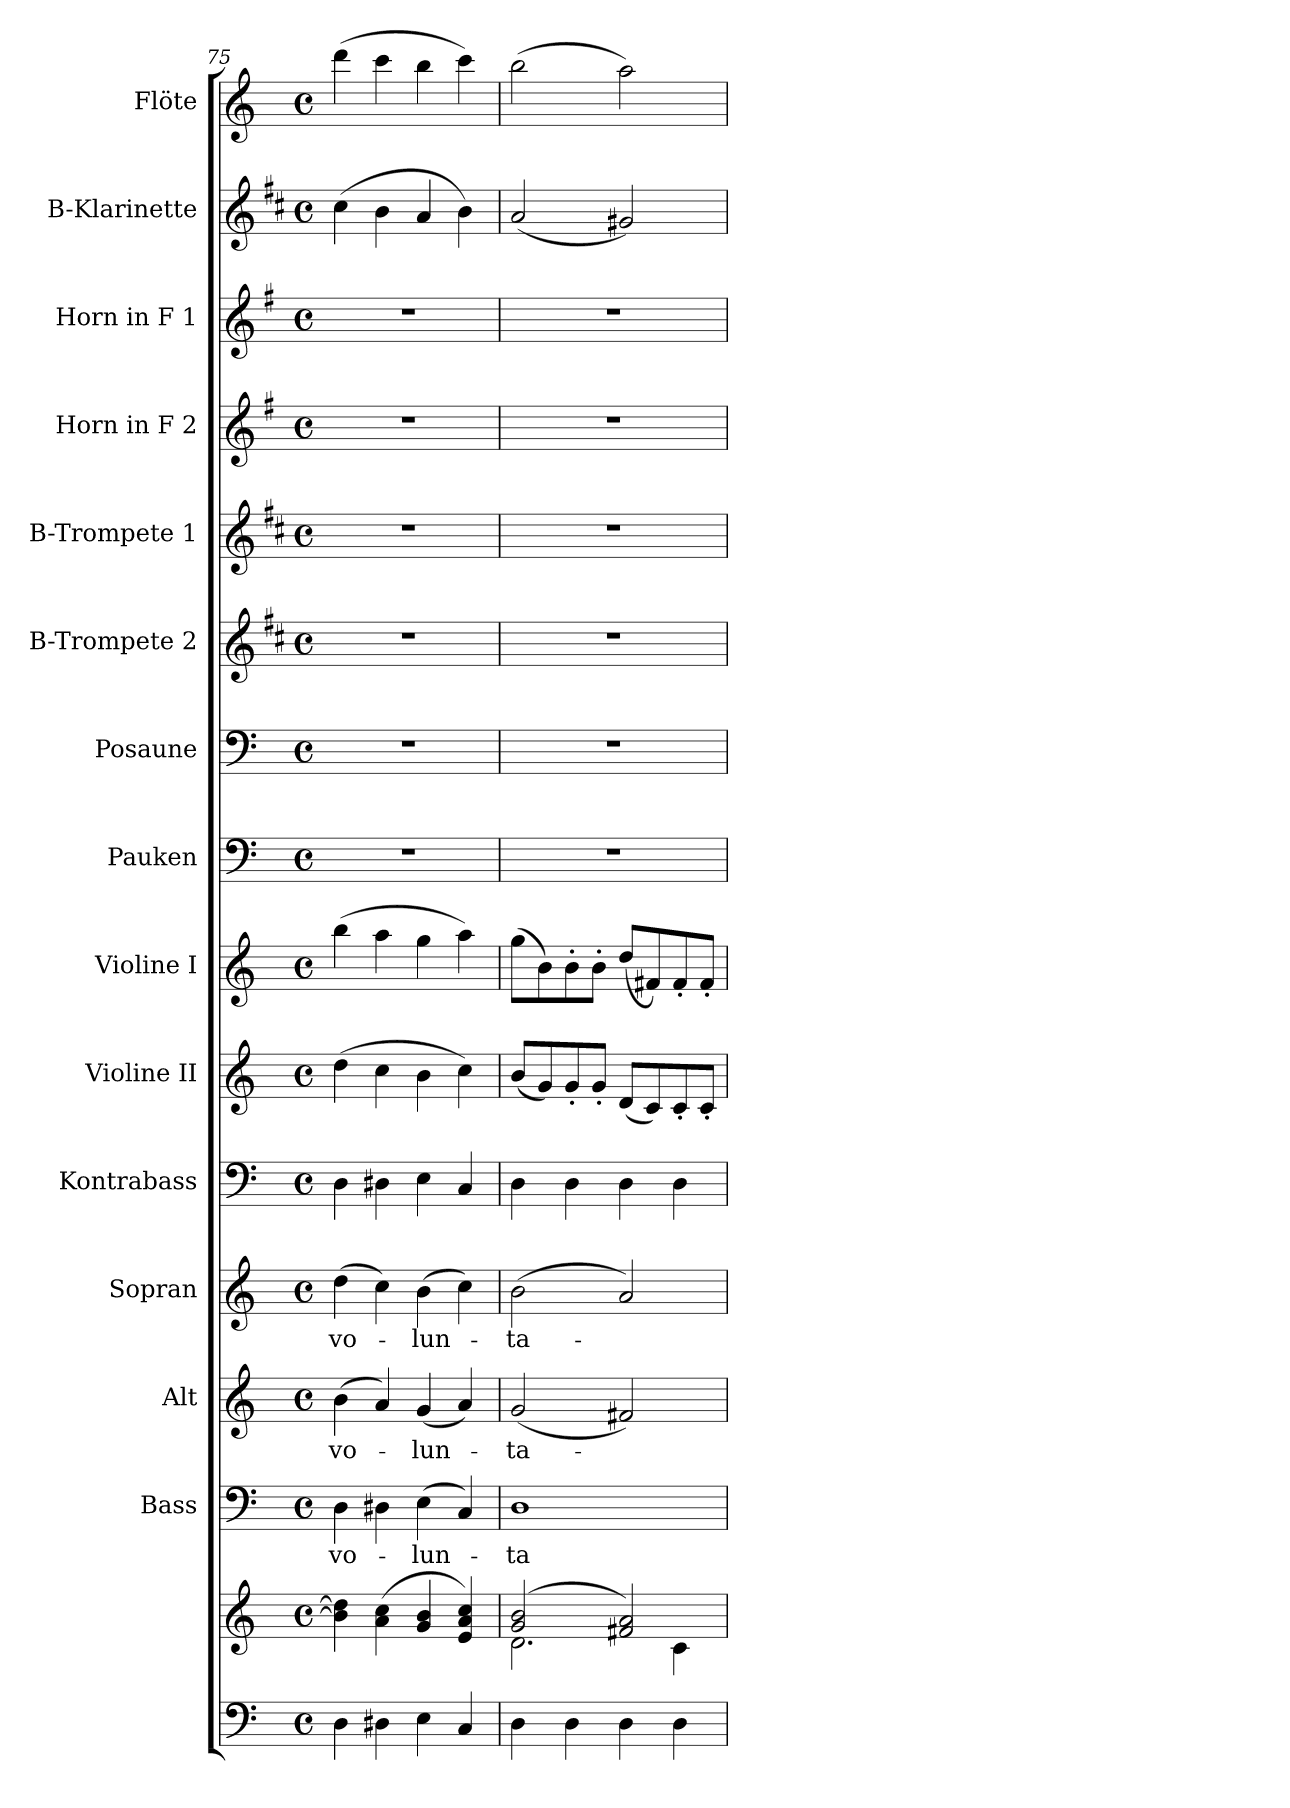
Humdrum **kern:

**kern	**kern	**kern	**text	**kern	**text	**kern	**text	**kern	**kern	**kern	**kern	**kern	**kern	**kern	**kern	**kern	**kern	**kern
*part15	*part15	*part14	*part14	*part13	*part13	*part12	*part12	*part11	*part10	*part9	*part8	*part7	*part6	*part5	*part4	*part3	*part2	*part1
*staff16	*staff15	*staff14	*staff14	*staff13	*staff13	*staff12	*staff12	*staff11	*staff10	*staff9	*staff8	*staff7	*staff6	*staff5	*staff4	*staff3	*staff2	*staff1
*	*	*I"Bass	*	*I"Alt	*	*I"Sopran	*	*I"Kontrabass	*I"Violine II	*I"Violine I	*I"Pauken	*I"Posaune	*I"B-Trompete 2	*I"B-Trompete 1	*I"Horn in F 2	*I"Horn in F 1	*I"B-Klarinette	*I"Flöte
*	*	*I'B.	*	*I'A.	*	*I'S.	*	*I'Kb.	*I'Vl. II	*I'Vl. I	*I'Pk.	*I'Pos.	*I'B Trp. 2	*I'B Trp. 1	*	*	*I'B Kl.	*I'Fl.
!!LO:PB:g=z
*clefF4	*clefG2	*clefF4	*	*clefG2	*	*clefG2	*	*clefF4	*clefG2	*clefG2	*clefF4	*clefF4	*clefG2	*clefG2	*clefG2	*clefG2	*clefG2	*clefG2
*	*	*	*	*	*	*	*	*ITrd7c12	*	*	*	*	*ITrd1c2	*ITrd1c2	*ITrd4c7	*ITrd4c7	*ITrd1c2	*
*k[]	*k[]	*k[]	*	*k[]	*	*k[]	*	*k[]	*k[]	*k[]	*k[]	*k[]	*k[]	*k[]	*k[]	*k[]	*k[]	*k[]
*C:	*C:	*C:	*	*C:	*	*C:	*	*C:	*C:	*C:	*C:	*C:	*C:	*C:	*C:	*C:	*C:	*C:
*M4/4	*M4/4	*M4/4	*	*M4/4	*	*M4/4	*	*M4/4	*M4/4	*M4/4	*M4/4	*M4/4	*M4/4	*M4/4	*M4/4	*M4/4	*M4/4	*M4/4
*met(c)	*met(c)	*met(c)	*	*met(c)	*	*met(c)	*	*met(c)	*met(c)	*met(c)	*met(c)	*met(c)	*met(c)	*met(c)	*met(c)	*met(c)	*met(c)	*met(c)
=75	=75	=75	=75	=75	=75	=75	=75	=75	=75	=75	=75	=75	=75	=75	=75	=75	=75	=75
!	!	!	!LO:LY:b	!	!LO:LY:b	!	!LO:LY:b	!	!	!	!	!	!	!	!	!	!	!
4D\	4b\] 4dd\]	4D\	vo-	(>4b\	vo-	(>4dd\	vo-	4DD\	(>4dd\	(>4bb\	1r	1r	1r	1r	1r	1r	(>4b\	(>4ddd\
4D#X\	(>4a\ 4cc\	4D#X\	.	4a/)	.	4cc\)	.	4DD#X\	4cc\	4aa\	.	.	.	.	.	.	4a\	4ccc\
!	!	!	!LO:LY:b	!	!LO:LY:b	!	!LO:LY:b	!	!	!	!	!	!	!	!	!	!	!
4E\	4g/ 4b/	(>4E\	-lun-	(<4g/	-lun-	(>4b\	-lun-	4EE\	4b\	4gg\	.	.	.	.	.	.	4g/	4bb\
4C/	4e/ 4a/ 4cc/)	4C/)	.	4a/)	.	4cc\)	.	4CC/	4cc\)	4aa\)	.	.	.	.	.	.	4a\)	4ccc\)
=76	=76	=76	=76	=76	=76	=76	=76	=76	=76	=76	=76	=76	=76	=76	=76	=76	=76	=76
*	*^	*	*	*	*	*	*	*	*	*	*	*	*	*	*	*	*	*
!	!	!	!	!LO:LY:b	!	!LO:LY:b	!	!LO:LY:b	!	!	!	!	!	!	!	!	!	!	!
4D\	(2g/ 2b/	2.d\	1D	-ta-	(<2g/	-ta-	(>2b\	-ta-	4DD\	(<8b/L	(>8gg\L	1r	1r	1r	1r	1r	1r	(<2g/	(>2bb\
.	.	.	.	.	.	.	.	.	.	8g/)	8b\)	.	.	.	.	.	.	.	.
4D\	.	.	.	.	.	.	.	.	4DD\	8g'</	8b'>\	.	.	.	.	.	.	.	.
.	.	.	.	.	.	.	.	.	.	8g'</J	8b'>\J	.	.	.	.	.	.	.	.
4D\	2f#X/ 2a/)	.	.	.	2f#X/)	.	2a/)	.	4DD\	(<8d/L	(<8dd/L	.	.	.	.	.	.	2f#X/)	2aa\)
.	.	.	.	.	.	.	.	.	.	8c/)	8f#X/)	.	.	.	.	.	.	.	.
4D\	.	4c\	.	.	.	.	.	.	4DD\	8c'</	8f#'</	.	.	.	.	.	.	.	.
.	.	.	.	.	.	.	.	.	.	8c'</J	8f#'</J	.	.	.	.	.	.	.	.
*	*v	*v	*	*	*	*	*	*	*	*	*	*	*	*	*	*	*	*	*
=	=	=	=	=	=	=	=	=	=	=	=	=	=	=	=	=	=	=
*-	*-	*-	*-	*-	*-	*-	*-	*-	*-	*-	*-	*-	*-	*-	*-	*-	*-	*-
